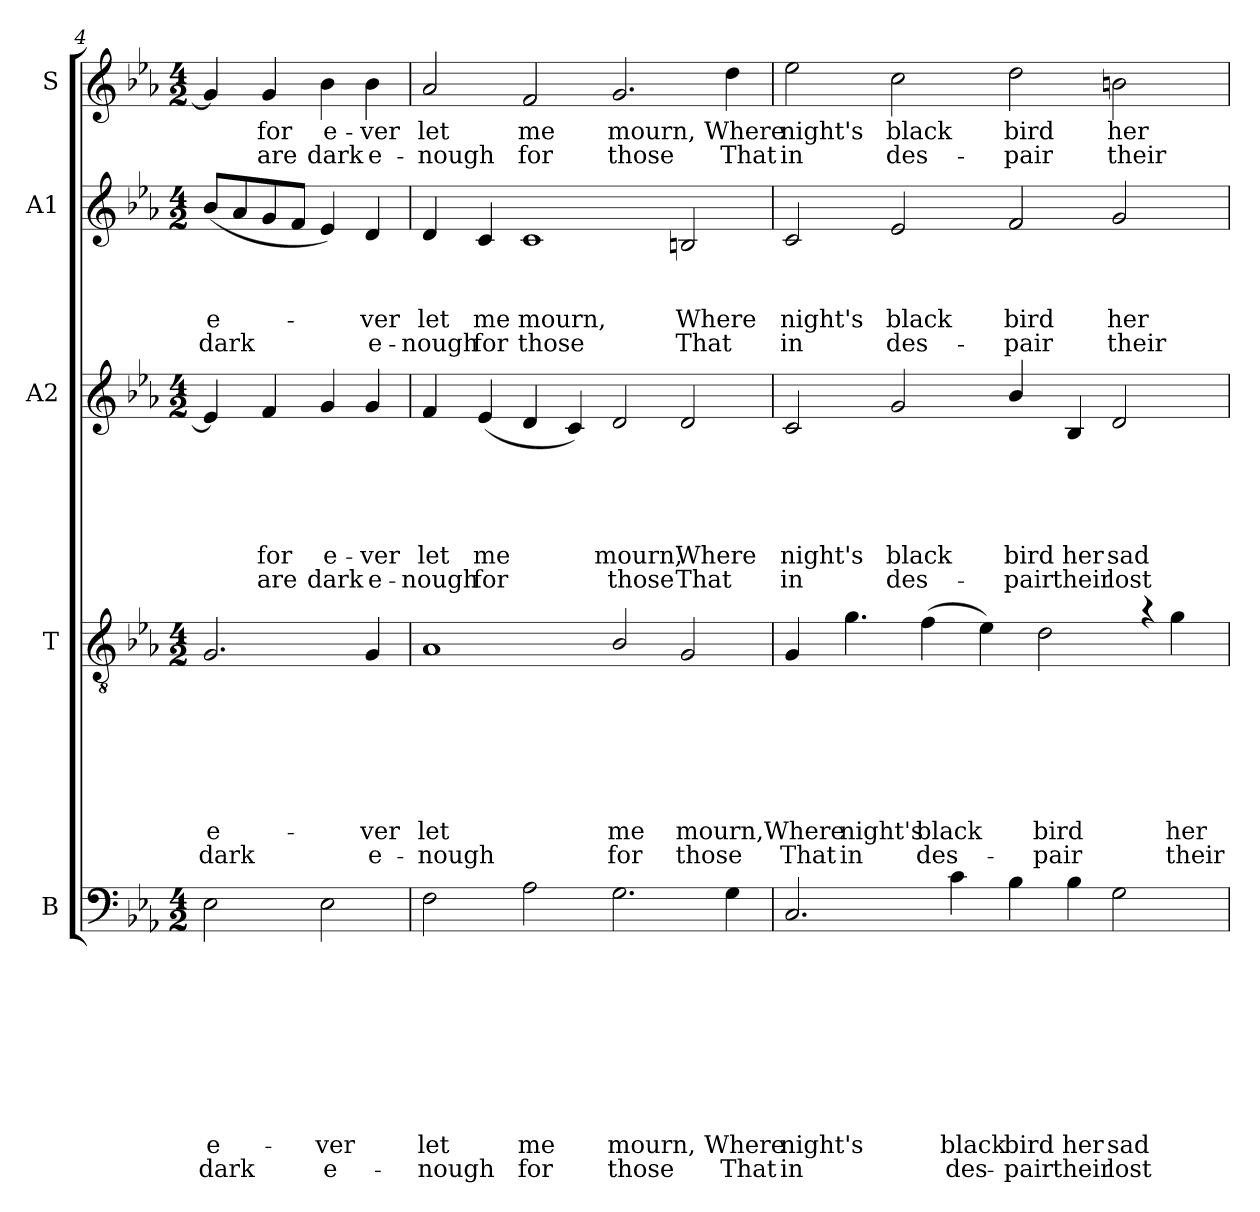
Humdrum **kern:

**kern	**text	**text	**text	**text	**text	**text	**text	**text	**text	**text	**kern	**text	**text	**text	**text	**text	**text	**text	**text	**kern	**text	**text	**text	**text	**text	**text	**kern	**text	**text	**text	**text	**kern	**text	**text
*part5	*part5	*part5	*part5	*part5	*part5	*part5	*part5	*part5	*part5	*part5	*part4	*part4	*part4	*part4	*part4	*part4	*part4	*part4	*part4	*part3	*part3	*part3	*part3	*part3	*part3	*part3	*part2	*part2	*part2	*part2	*part2	*part1	*part1	*part1
*staff5	*staff5	*staff5	*staff5	*staff5	*staff5	*staff5	*staff5	*staff5	*staff5	*staff5	*staff4	*staff4	*staff4	*staff4	*staff4	*staff4	*staff4	*staff4	*staff4	*staff3	*staff3	*staff3	*staff3	*staff3	*staff3	*staff3	*staff2	*staff2	*staff2	*staff2	*staff2	*staff1	*staff1	*staff1
*I"B	*	*	*	*	*	*	*	*	*	*	*I"T	*	*	*	*	*	*	*	*	*I"A2	*	*	*	*	*	*	*I"A1	*	*	*	*	*I"S	*	*
!!LO:LB:g=z
*clefF4	*	*	*	*	*	*	*	*	*	*	*clefGv2	*	*	*	*	*	*	*	*	*clefG2	*	*	*	*	*	*	*clefG2	*	*	*	*	*clefG2	*	*
*k[b-e-a-]	*	*	*	*	*	*	*	*	*	*	*k[b-e-a-]	*	*	*	*	*	*	*	*	*k[b-e-a-]	*	*	*	*	*	*	*k[b-e-a-]	*	*	*	*	*k[b-e-a-]	*	*
*E-:	*	*	*	*	*	*	*	*	*	*	*E-:	*	*	*	*	*	*	*	*	*E-:	*	*	*	*	*	*	*E-:	*	*	*	*	*E-:	*	*
*M4/2	*	*	*	*	*	*	*	*	*	*	*M4/2	*	*	*	*	*	*	*	*	*M4/2	*	*	*	*	*	*	*M4/2	*	*	*	*	*M4/2	*	*
=4	=4	=4	=4	=4	=4	=4	=4	=4	=4	=4	=4	=4	=4	=4	=4	=4	=4	=4	=4	=4	=4	=4	=4	=4	=4	=4	=4	=4	=4	=4	=4	=4	=4	=4
!	!	!	!	!	!	!	!	!	!LO:LY:b	!LO:LY:b	!	!	!	!	!	!	!	!LO:LY:b	!LO:LY:b	!	!	!	!	!	!	!	!	!	!	!LO:LY:b	!LO:LY:b	!	!	!
2E-\	.	.	.	.	.	.	.	.	e-	dark	2.G/	.	.	.	.	.	.	e-	dark	4e-/]	.	.	.	.	.	.	(<8b-/L	.	.	e-	dark	4g/]	.	.
.	.	.	.	.	.	.	.	.	.	.	.	.	.	.	.	.	.	.	.	.	.	.	.	.	.	.	8a-/	.	.	.	.	.	.	.
!	!	!	!	!	!	!	!	!	!	!	!	!	!	!	!	!	!	!	!	!	!	!	!	!	!LO:LY:b	!LO:LY:b	!	!	!	!	!	!	!LO:LY:b	!LO:LY:b
.	.	.	.	.	.	.	.	.	.	.	.	.	.	.	.	.	.	.	.	4f/	.	.	.	.	for	are	8g/	.	.	.	.	4g/	for	are
.	.	.	.	.	.	.	.	.	.	.	.	.	.	.	.	.	.	.	.	.	.	.	.	.	.	.	8f/J	.	.	.	.	.	.	.
!	!	!	!	!	!	!	!	!	!LO:LY:b	!LO:LY:b	!	!	!	!	!	!	!	!	!	!	!	!	!	!	!LO:LY:b	!LO:LY:b	!	!	!	!	!	!	!LO:LY:b	!LO:LY:b
2E-\	.	.	.	.	.	.	.	.	-ver	e-	.	.	.	.	.	.	.	.	.	4g/	.	.	.	.	e-	dark	4e-/)	.	.	.	.	4b-\	e-	dark
!	!	!	!	!	!	!	!	!	!	!	!	!	!	!	!	!	!	!LO:LY:b	!LO:LY:b	!	!	!	!	!	!LO:LY:b	!LO:LY:b	!	!	!	!LO:LY:b	!LO:LY:b	!	!LO:LY:b	!LO:LY:b
.	.	.	.	.	.	.	.	.	.	.	4G/	.	.	.	.	.	.	-ver	e-	4g/	.	.	.	.	-ver	e-	4d/	.	.	-ver	e-	4b-\	-ver	e-
=5!	=5!	=5!	=5!	=5!	=5!	=5!	=5!	=5!	=5!	=5!	=5!	=5!	=5!	=5!	=5!	=5!	=5!	=5!	=5!	=5!	=5!	=5!	=5!	=5!	=5!	=5!	=5!	=5!	=5!	=5!	=5!	=5!	=5!	=5!
!	!	!	!	!	!	!	!	!	!LO:LY:b	!LO:LY:b	!	!	!	!	!	!	!	!LO:LY:b	!LO:LY:b	!	!	!	!	!	!LO:LY:b	!LO:LY:b	!	!	!	!LO:LY:b	!LO:LY:b	!	!LO:LY:b	!LO:LY:b
2F\	.	.	.	.	.	.	.	.	let	-nough	1A-	.	.	.	.	.	.	let	-nough	4f/	.	.	.	.	let	-nough	4d/	.	.	let	-nough	2a-/	let	-nough
!	!	!	!	!	!	!	!	!	!	!	!	!	!	!	!	!	!	!	!	!	!	!	!	!	!LO:LY:b	!LO:LY:b	!	!	!	!LO:LY:b	!LO:LY:b	!	!	!
.	.	.	.	.	.	.	.	.	.	.	.	.	.	.	.	.	.	.	.	(<4e-/	.	.	.	.	me	for	4c/	.	.	me	for	.	.	.
!	!	!	!	!	!	!	!	!	!LO:LY:b	!LO:LY:b	!	!	!	!	!	!	!	!	!	!	!	!	!	!	!	!	!	!	!	!LO:LY:b	!LO:LY:b	!	!LO:LY:b	!LO:LY:b
2A-\	.	.	.	.	.	.	.	.	me	for	.	.	.	.	.	.	.	.	.	4d/	.	.	.	.	.	.	1c	.	.	mourn,	those	2f/	me	for
.	.	.	.	.	.	.	.	.	.	.	.	.	.	.	.	.	.	.	.	4c/)	.	.	.	.	.	.	.	.	.	.	.	.	.	.
!	!	!	!	!	!	!	!	!	!LO:LY:b	!LO:LY:b	!	!	!	!	!	!	!	!LO:LY:b	!LO:LY:b	!	!	!	!	!	!LO:LY:b	!LO:LY:b	!	!	!	!	!	!	!LO:LY:b	!LO:LY:b
2.G\	.	.	.	.	.	.	.	.	mourn,	those	2B-/	.	.	.	.	.	.	me	for	2d/	.	.	.	.	mourn,	those	.	.	.	.	.	2.g/	mourn,	those
!	!	!	!	!	!	!	!	!	!	!	!	!	!	!	!	!	!	!LO:LY:b	!LO:LY:b	!	!	!	!	!	!LO:LY:b	!LO:LY:b	!	!	!	!LO:LY:b	!LO:LY:b	!	!	!
.	.	.	.	.	.	.	.	.	.	.	2G/	.	.	.	.	.	.	mourn,	those	2d/	.	.	.	.	Where	That	2Bn/	.	.	Where	That	.	.	.
!	!	!	!	!	!	!	!	!	!LO:LY:b	!LO:LY:b	!	!	!	!	!	!	!	!	!	!	!	!	!	!	!	!	!	!	!	!	!	!	!LO:LY:b	!LO:LY:b
4G\	.	.	.	.	.	.	.	.	Where	That	.	.	.	.	.	.	.	.	.	.	.	.	.	.	.	.	.	.	.	.	.	4dd\	Where	That
=6	=6	=6	=6	=6	=6	=6	=6	=6	=6	=6	=6	=6	=6	=6	=6	=6	=6	=6	=6	=6	=6	=6	=6	=6	=6	=6	=6	=6	=6	=6	=6	=6	=6	=6
!	!	!	!	!	!	!	!	!	!LO:LY:b	!LO:LY:b	!	!	!	!	!	!	!	!LO:LY:b	!LO:LY:b	!	!	!	!	!	!LO:LY:b	!LO:LY:b	!	!	!	!LO:LY:b	!LO:LY:b	!	!LO:LY:b	!LO:LY:b
*	*	*	*	*	*	*	*	*	*	*	*^	*	*	*	*	*	*	*	*	*	*	*	*	*	*	*	*	*	*	*	*	*	*	*
2.C/	.	.	.	.	.	.	.	.	night's	in	4G/	1..ryy	.	.	.	.	.	.	Where	That	2c/	.	.	.	.	night's	in	2c/	.	.	night's	in	2ee-\	night's	in
!	!	!	!	!	!	!	!	!	!	!	!	!	!	!	!	!	!	!	!LO:LY:b	!LO:LY:b	!	!	!	!	!	!	!	!	!	!	!	!	!	!	!
.	.	.	.	.	.	.	.	.	.	.	4.g\	.	.	.	.	.	.	.	night's	in	.	.	.	.	.	.	.	.	.	.	.	.	.	.	.
!	!	!	!	!	!	!	!	!	!	!	!	!	!	!	!	!	!	!	!	!	!	!	!	!	!	!LO:LY:b	!LO:LY:b	!	!	!	!LO:LY:b	!LO:LY:b	!	!LO:LY:b	!LO:LY:b
.	.	.	.	.	.	.	.	.	.	.	.	.	.	.	.	.	.	.	.	.	2g/	.	.	.	.	black	des-	2e-/	.	.	black	des-	2cc\	black	des-
!	!	!	!	!	!	!	!	!	!	!	!	!	!	!	!	!	!	!	!LO:LY:b	!LO:LY:b	!	!	!	!	!	!	!	!	!	!	!	!	!	!	!
.	.	.	.	.	.	.	.	.	.	.	(>4f\	.	.	.	.	.	.	.	black	des-	.	.	.	.	.	.	.	.	.	.	.	.	.	.	.
!	!	!	!	!	!	!	!	!	!LO:LY:b	!LO:LY:b	!	!	!	!	!	!	!	!	!	!	!	!	!	!	!	!	!	!	!	!	!	!	!	!	!
4c\	.	.	.	.	.	.	.	.	black	des-	.	.	.	.	.	.	.	.	.	.	.	.	.	.	.	.	.	.	.	.	.	.	.	.	.
.	.	.	.	.	.	.	.	.	.	.	4e-\)	.	.	.	.	.	.	.	.	.	.	.	.	.	.	.	.	.	.	.	.	.	.	.	.
!	!	!	!	!	!	!	!	!	!LO:LY:b	!LO:LY:b	!	!	!	!	!	!	!	!	!	!	!	!	!	!	!	!LO:LY:b	!LO:LY:b	!	!	!	!LO:LY:b	!LO:LY:b	!	!LO:LY:b	!LO:LY:b
4B-\	.	.	.	.	.	.	.	.	bird	-pair	.	.	.	.	.	.	.	.	.	.	4b-/	.	.	.	.	bird	-pair	2f/	.	.	bird	-pair	2dd\	bird	-pair
!	!	!	!	!	!	!	!	!	!	!	!	!	!	!	!	!	!	!	!LO:LY:b	!LO:LY:b	!	!	!	!	!	!	!	!	!	!	!	!	!	!	!
.	.	.	.	.	.	.	.	.	.	.	2d\	.	.	.	.	.	.	.	bird	-pair	.	.	.	.	.	.	.	.	.	.	.	.	.	.	.
!	!	!	!	!	!	!	!	!	!LO:LY:b	!LO:LY:b	!	!	!	!	!	!	!	!	!	!	!	!	!	!	!	!LO:LY:b	!LO:LY:b	!	!	!	!	!	!	!	!
4B-\	.	.	.	.	.	.	.	.	her	their	.	.	.	.	.	.	.	.	.	.	4B-/	.	.	.	.	her	their	.	.	.	.	.	.	.	.
!	!	!	!	!	!	!	!	!	!LO:LY:b	!LO:LY:b	!	!	!	!	!	!	!	!	!	!	!	!	!	!	!	!LO:LY:b	!LO:LY:b	!	!	!	!LO:LY:b	!LO:LY:b	!	!LO:LY:b	!LO:LY:b
2G\	.	.	.	.	.	.	.	.	sad	lost	.	.	.	.	.	.	.	.	.	.	2d/	.	.	.	.	sad	lost	2g/	.	.	her	their	2bn\	her	their
.	.	.	.	.	.	.	.	.	.	.	4ra	.	.	.	.	.	.	.	.	.	.	.	.	.	.	.	.	.	.	.	.	.	.	.	.
!	!	!	!	!	!	!	!	!	!	!	!	!	!	!	!	!	!	!	!LO:LY:b	!LO:LY:b	!	!	!	!	!	!	!	!	!	!	!	!	!	!	!
.	.	.	.	.	.	.	.	.	.	.	.	4g\	.	.	.	.	.	.	her	their	.	.	.	.	.	.	.	.	.	.	.	.	.	.	.
.	.	.	.	.	.	.	.	.	.	.	8ryy	.	.	.	.	.	.	.	.	.	.	.	.	.	.	.	.	.	.	.	.	.	.	.	.
*	*	*	*	*	*	*	*	*	*	*	*v	*v	*	*	*	*	*	*	*	*	*	*	*	*	*	*	*	*	*	*	*	*	*	*	*
=	=	=	=	=	=	=	=	=	=	=	=	=	=	=	=	=	=	=	=	=	=	=	=	=	=	=	=	=	=	=	=	=	=	=
*-	*-	*-	*-	*-	*-	*-	*-	*-	*-	*-	*-	*-	*-	*-	*-	*-	*-	*-	*-	*-	*-	*-	*-	*-	*-	*-	*-	*-	*-	*-	*-	*-	*-	*-
